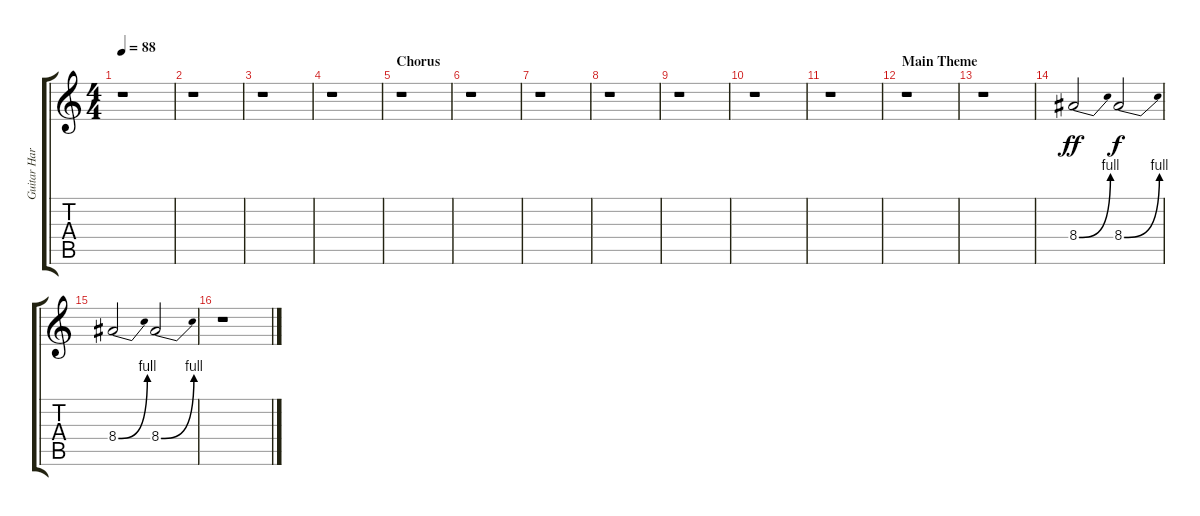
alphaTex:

\track ("Guitar Harmonics" "Guitar Har") {instrument guitarharmonics}
\staff {score tabs}
\tuning (E4 B3 G3 D3 A2 E2) {hide}
\ts (4 4)
\tempo 88
\clef g2
\ks c
r.1{dy ff} |
r.1 |
r.1 |
r.1 |
\section ("" "Chorus")
r.1 |
r.1 |
r.1 |
r.1 |
r.1 |
r.1 |
r.1 |
\section ("" "Main Theme")
r.1 |
r.1 |
8.4{be (bend 0 0 60 4)}.2 8.4{be (bend 0 0 60 4)}.2{dy f} |
8.4{be (bend 0 0 60 4)}.2 8.4{be (bend 0 0 60 4)}.2 |
r.1
